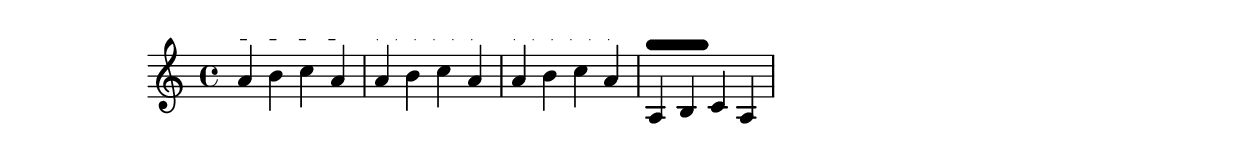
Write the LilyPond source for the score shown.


\version "2.10.0"

\header { texidoc = "@cindex text spanner
Text spanners can be used in the similar manner than markings for pedals
or octavation.
"
      }
\layout{ ragged-right = ##t}

\relative c''{
    \override TextSpanner  #'edge-text = #'("bla" . "blu")
    a \startTextSpan
    b c 
    a \stopTextSpan

    \override TextSpanner  #'dash-period = #2
    \override TextSpanner  #'dash-fraction = #0.0
    a \startTextSpan
    b c 
    a \stopTextSpan

    \revert TextSpanner #'style
    \override TextSpanner  #'style = #'dashed-line
    \override TextSpanner  #'edge-height = #'(1 . -2)
    a \startTextSpan
    b c 
    a \stopTextSpan


    \set Staff.middleCPosition = #-13

    \override TextSpanner  #'dash-period = #10
    \override TextSpanner  #'dash-fraction = #.5
    \override TextSpanner  #'thickness = #10
    a \startTextSpan
    b c 
    a \stopTextSpan
    \set Staff.middleCPosition = #-6	
}

